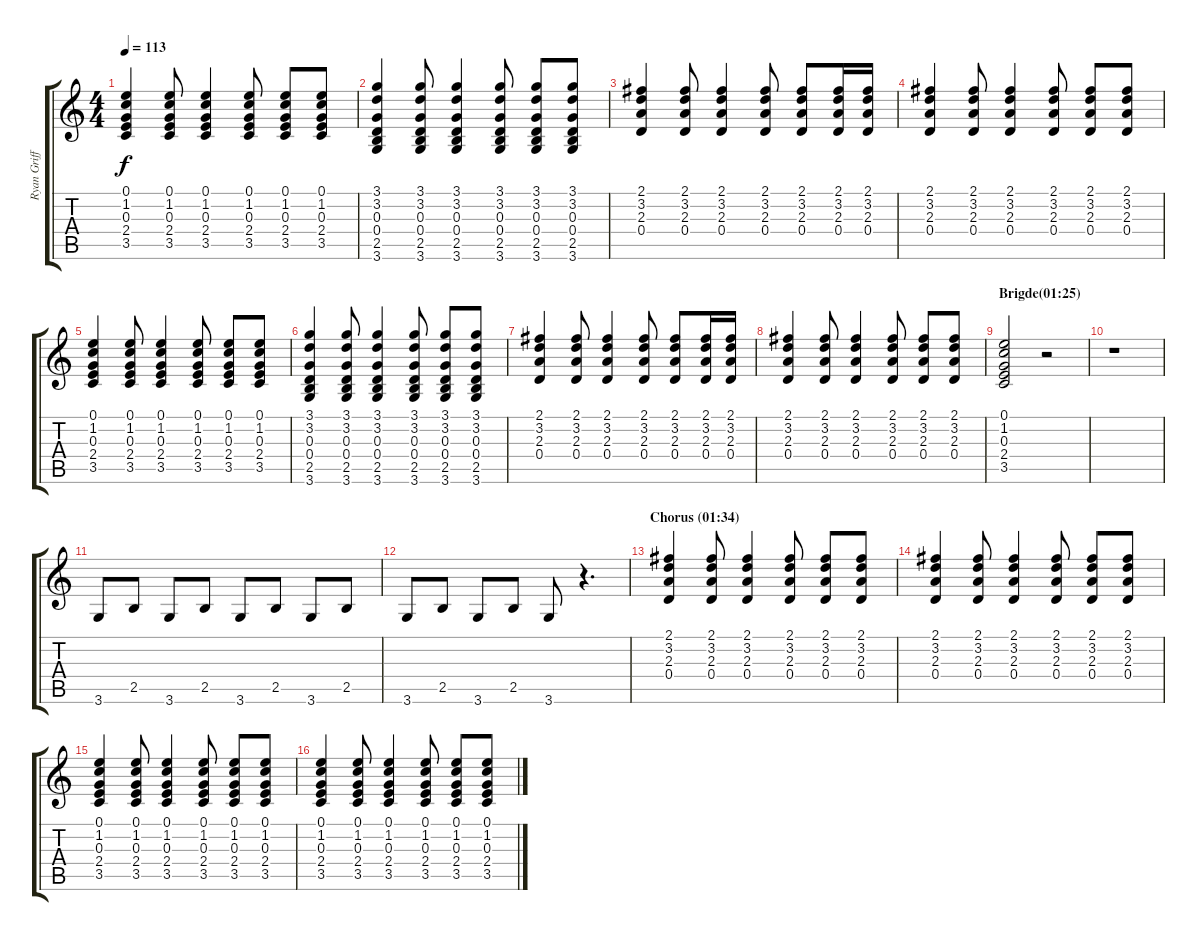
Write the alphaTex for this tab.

\track ("Ryan Griffits" "Ryan Griff") {instrument acousticguitarsteel}
\staff {score tabs}
\tuning (E4 B3 G3 D3 A2 E2) {hide}
\ts (4 4)
\tempo 113
\clef g2
\ks c
(0.1 1.2 0.3 2.4 3.5).4{dy f} (0.1 1.2 0.3 2.4 3.5).8 (0.1 1.2 0.3 2.4 3.5).4 (0.1 1.2 0.3 2.4 3.5).8 (0.1 1.2 0.3 2.4 3.5).8 (0.1 1.2 0.3 2.4 3.5).8 |
(3.1 3.2 0.3 0.4 2.5 3.6).4 (3.1 3.2 0.3 0.4 2.5 3.6).8 (3.1 3.2 0.3 0.4 2.5 3.6).4 (3.1 3.2 0.3 0.4 2.5 3.6).8 (3.1 3.2 0.3 0.4 2.5 3.6).8 (3.1 3.2 0.3 0.4 2.5 3.6).8 |
(2.1 3.2 2.3 0.4).4 (2.1 3.2 2.3 0.4).8 (2.1 3.2 2.3 0.4).4 (2.1 3.2 2.3 0.4).8 (2.1 3.2 2.3 0.4).8 (2.1 3.2 2.3 0.4).16 (2.1 3.2 2.3 0.4).16 |
(2.1 3.2 2.3 0.4).4 (2.1 3.2 2.3 0.4).8 (2.1 3.2 2.3 0.4).4 (2.1 3.2 2.3 0.4).8 (2.1 3.2 2.3 0.4).8 (2.1 3.2 2.3 0.4).8 |
(0.1 1.2 0.3 2.4 3.5).4 (0.1 1.2 0.3 2.4 3.5).8 (0.1 1.2 0.3 2.4 3.5).4 (0.1 1.2 0.3 2.4 3.5).8 (0.1 1.2 0.3 2.4 3.5).8 (0.1 1.2 0.3 2.4 3.5).8 |
(3.1 3.2 0.3 0.4 2.5 3.6).4 (3.1 3.2 0.3 0.4 2.5 3.6).8 (3.1 3.2 0.3 0.4 2.5 3.6).4 (3.1 3.2 0.3 0.4 2.5 3.6).8 (3.1 3.2 0.3 0.4 2.5 3.6).8 (3.1 3.2 0.3 0.4 2.5 3.6).8 |
(2.1 3.2 2.3 0.4).4 (2.1 3.2 2.3 0.4).8 (2.1 3.2 2.3 0.4).4 (2.1 3.2 2.3 0.4).8 (2.1 3.2 2.3 0.4).8 (2.1 3.2 2.3 0.4).16 (2.1 3.2 2.3 0.4).16 |
(2.1 3.2 2.3 0.4).4 (2.1 3.2 2.3 0.4).8 (2.1 3.2 2.3 0.4).4 (2.1 3.2 2.3 0.4).8 (2.1 3.2 2.3 0.4).8 (2.1 3.2 2.3 0.4).8 |
\section ("" "Brigde(01:25)")
(0.1 1.2 0.3 2.4 3.5).2 r.2 |
r.1 |
3.6.8 2.5.8 3.6.8 2.5.8 3.6.8 2.5.8 3.6.8 2.5.8 |
3.6.8 2.5.8 3.6.8 2.5.8 3.6.8 r.4{d} |
\section ("" "Chorus (01:34)")
(2.1 3.2 2.3 0.4).4 (2.1 3.2 2.3 0.4).8 (2.1 3.2 2.3 0.4).4 (2.1 3.2 2.3 0.4).8 (2.1 3.2 2.3 0.4).8 (2.1 3.2 2.3 0.4).8 |
(2.1 3.2 2.3 0.4).4 (2.1 3.2 2.3 0.4).8 (2.1 3.2 2.3 0.4).4 (2.1 3.2 2.3 0.4).8 (2.1 3.2 2.3 0.4).8 (2.1 3.2 2.3 0.4).8 |
(0.1 1.2 0.3 2.4 3.5).4 (0.1 1.2 0.3 2.4 3.5).8 (0.1 1.2 0.3 2.4 3.5).4 (0.1 1.2 0.3 2.4 3.5).8 (0.1 1.2 0.3 2.4 3.5).8 (0.1 1.2 0.3 2.4 3.5).8 |
(0.1 1.2 0.3 2.4 3.5).4 (0.1 1.2 0.3 2.4 3.5).8 (0.1 1.2 0.3 2.4 3.5).4 (0.1 1.2 0.3 2.4 3.5).8 (0.1 1.2 0.3 2.4 3.5).8 (0.1 1.2 0.3 2.4 3.5).8
